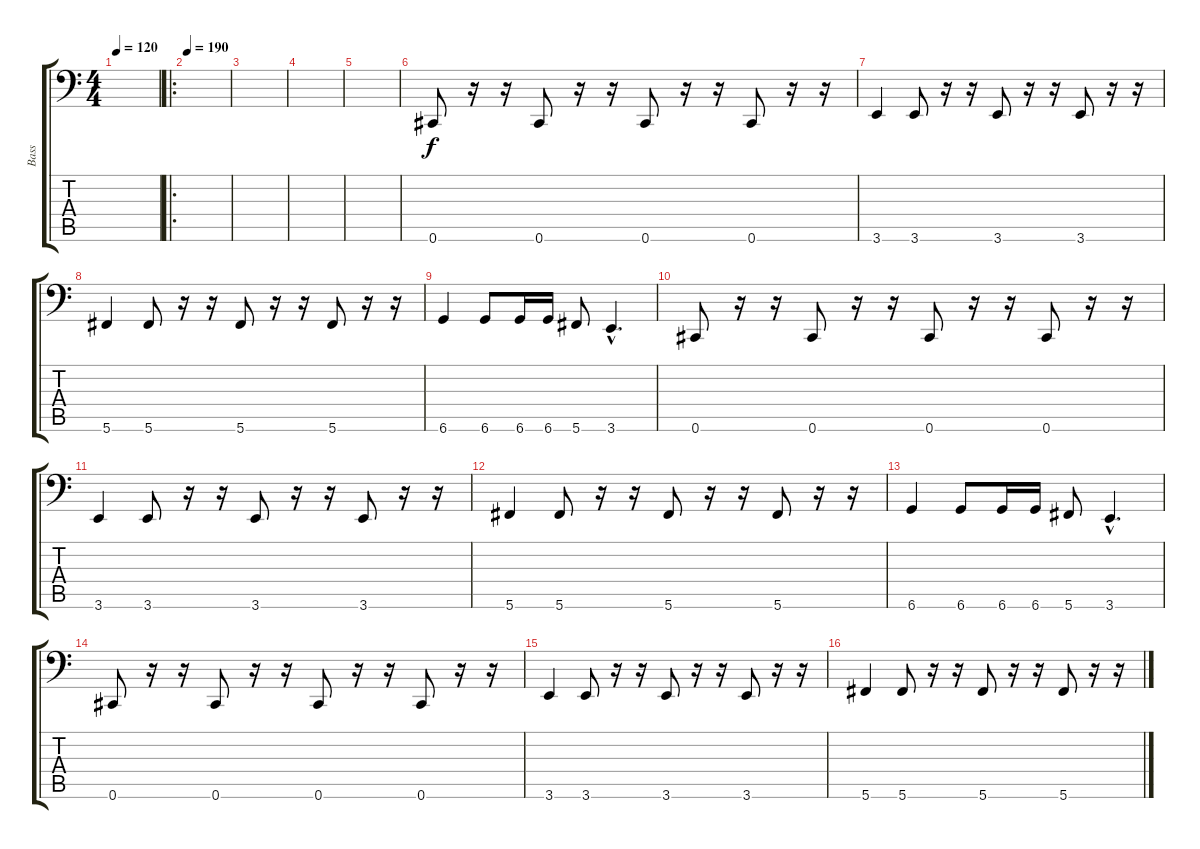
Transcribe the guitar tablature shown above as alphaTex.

\track ("Bass" "Bass") {instrument electricbassfinger}
\staff {score tabs}
\tuning (Eb3 Bb2 Gb2 Db2 Ab1 Db1) {hide}
\ts (4 4)
\tempo 120
\clef f4
\ks c
|
\ro
\tempo 190
|
|
|
|
0.6.8 r.16 r.16 0.6.8 r.16 r.16 0.6.8 r.16 r.16 0.6.8 r.16 r.16 |
3.6.4 3.6.8 r.16 r.16 3.6.8 r.16 r.16 3.6.8 r.16 r.16 |
5.6.4 5.6.8 r.16 r.16 5.6.8 r.16 r.16 5.6.8 r.16 r.16 |
6.6.4 6.6.8 6.6.16 6.6.16 5.6.8 3.6{hac}.4{d} |
0.6.8 r.16 r.16 0.6.8 r.16 r.16 0.6.8 r.16 r.16 0.6.8 r.16 r.16 |
3.6.4 3.6.8 r.16 r.16 3.6.8 r.16 r.16 3.6.8 r.16 r.16 |
5.6.4 5.6.8 r.16 r.16 5.6.8 r.16 r.16 5.6.8 r.16 r.16 |
6.6.4 6.6.8 6.6.16 6.6.16 5.6.8 3.6{hac}.4{d} |
0.6.8 r.16 r.16 0.6.8 r.16 r.16 0.6.8 r.16 r.16 0.6.8 r.16 r.16 |
3.6.4 3.6.8 r.16 r.16 3.6.8 r.16 r.16 3.6.8 r.16 r.16 |
5.6.4 5.6.8 r.16 r.16 5.6.8 r.16 r.16 5.6.8 r.16 r.16
